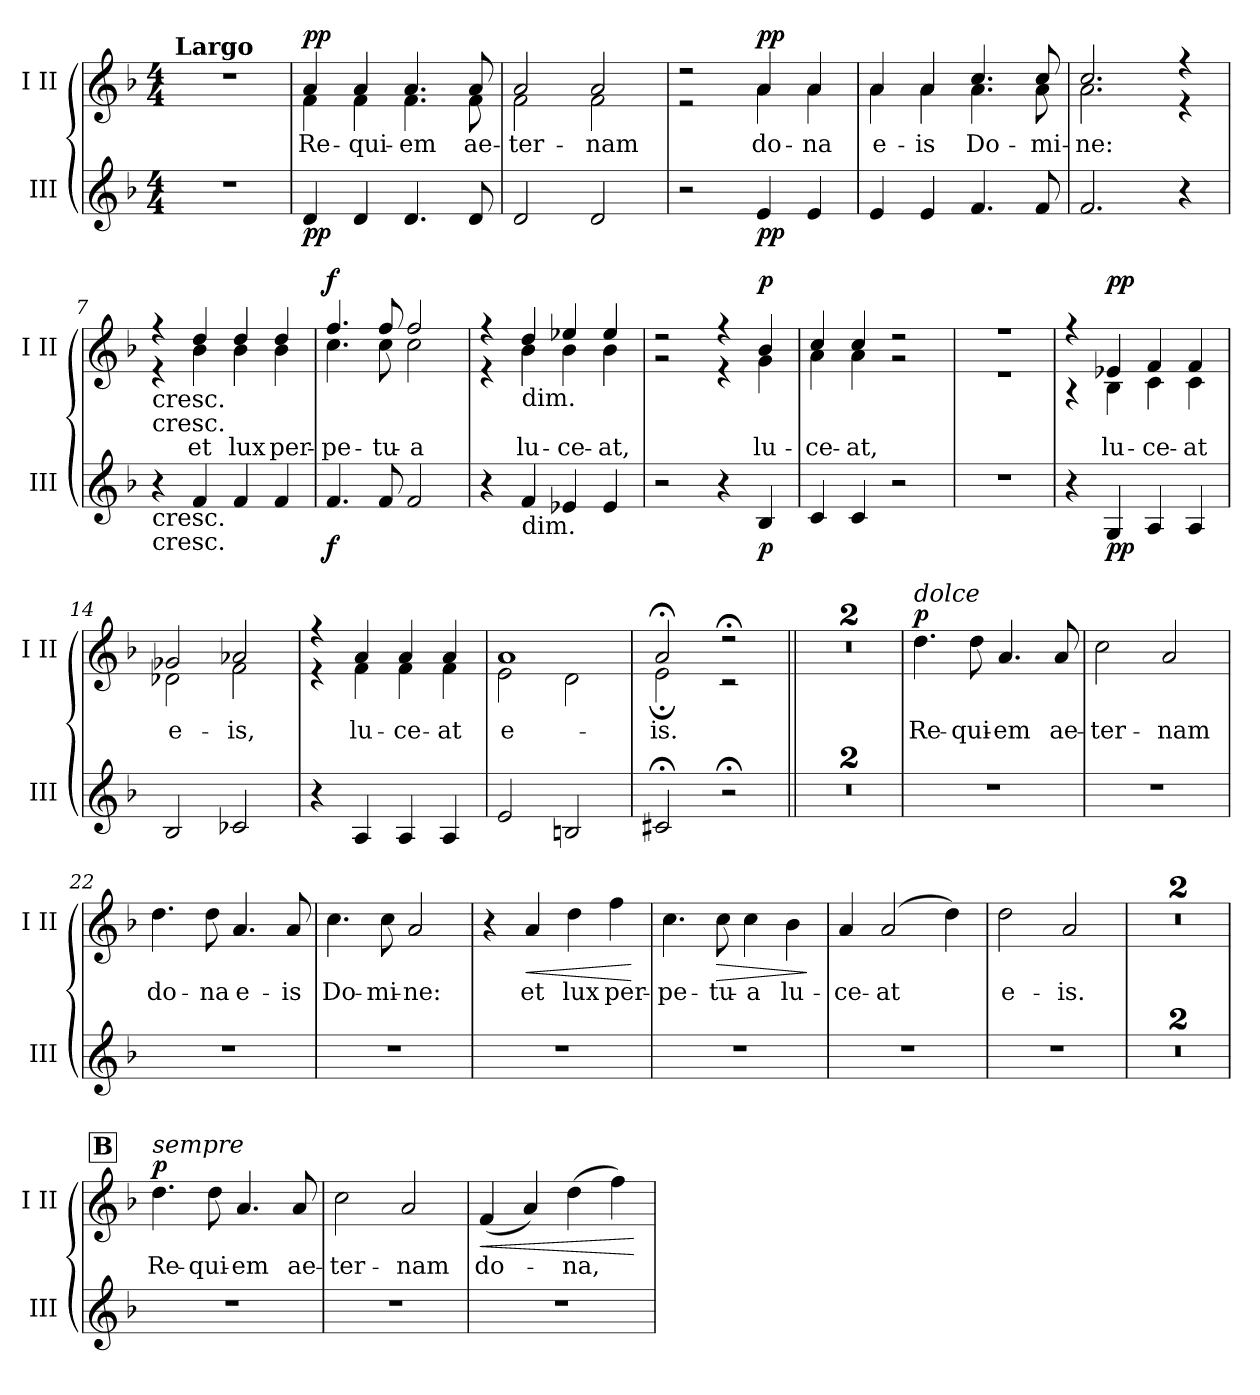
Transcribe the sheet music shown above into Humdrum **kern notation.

**kern	**dynam	**kern	**text	**dynam
*part2	*part2	*part1	*part1	*part1
*staff2	*staff2	*staff1	*staff1	*staff1
*I"III	*	*I"I II	*	*
*I'III	*	*I'I II	*	*
*clefG2	*	*clefG2	*	*
*k[b-]	*	*k[b-]	*	*
*M4/4	*	*M4/4	*	*
=1	=1	=1	=1	=1
!	!	!LO:TX:a:B:t=Largo	!	!
1r	.	1r	.	.
=2	=2	=2	=2	=2
!	!LO:DY:b	!	!LO:LY:b	!LO:DY:b
*	*	*^	*	*
4d/	pp	4a/	4f\	Re-	pp
!	!	!	!	!LO:LY:b	!
4d/	.	4a/	4f\	-qui-	.
!	!	!	!	!LO:LY:b	!
4.d/	.	4.a/	4.f\	-em	.
!	!	!	!	!LO:LY:b	!
8d/	.	8a/	8f\	ae-	.
=3	=3	=3	=3	=3	=3
!	!	!	!	!LO:LY:b	!
2d/	.	2a/	2f\	-ter-	.
!	!	!	!	!LO:LY:b	!
2d/	.	2a/	2f\	-nam	.
=4	=4	=4	=4	=4	=4
2r	.	2r	2r	.	.
!	!LO:DY:b	!	!	!LO:LY:b	!LO:DY:b
4e/	pp	4a/	4a\	do-	pp
!	!	!	!	!LO:LY:b	!
4e/	.	4a/	4a\	-na	.
=5	=5	=5	=5	=5	=5
!	!	!	!	!LO:LY:b	!
4e/	.	4a/	4a\	e-	.
!	!	!	!	!LO:LY:b	!
4e/	.	4a/	4a\	-is	.
!	!	!	!	!LO:LY:b	!
4.f/	.	4.cc/	4.a\	Do-	.
!	!	!	!	!LO:LY:b	!
8f/	.	8cc/	8a\	-mi-	.
=6	=6	=6	=6	=6	=6
!	!	!	!	!LO:LY:b	!
2.f/	.	2.cc/	2.a\	-ne:	.
4r	.	4r	4r	.	.
=7	=7	=7	=7	=7	=7
!	!	!LO:TX:b:t=cresc.	!	!	!
!	!	!LO:TX:b:t=cresc.	!	!	!
!LO:TX:b:t=cresc.	!	!	!	!	!
!LO:TX:b:t=cresc.	!	!	!	!	!
4r	.	4r	4r	.	.
!	!	!	!	!LO:LY:b	!
4f/	.	4dd/	4b-\	et	.
!	!	!	!	!LO:LY:b	!
4f/	.	4dd/	4b-\	lux	.
!	!	!	!	!LO:LY:b	!
4f/	.	4dd/	4b-\	per-	.
!!LO:LB:g=z	!!
=8	=8	=8	=8	=8	=8
!	!LO:DY:b	!	!	!LO:LY:b	!LO:DY:b
4.f/	f	4.ff/	4.cc\	-pe-	f
!	!	!	!	!LO:LY:b	!
8f/	.	8ff/	8cc\	-tu-	.
!	!	!	!	!LO:LY:b	!
2f/	.	2ff/	2cc\	-a	.
=9	=9	=9	=9	=9	=9
4r	.	4r	4r	.	.
!	!	!LO:TX:b:t=dim.	!	!	!
!LO:TX:b:t=dim.	!	!	!	!	!
!	!	!	!	!LO:LY:b	!
4f/	.	4dd/	4b-\	lu-	.
!	!	!	!	!LO:LY:b	!
4e-X/	.	4ee-X/	4b-\	-ce-	.
!	!	!	!	!LO:LY:b	!
4e-/	.	4ee-/	4b-\	-at,	.
=10	=10	=10	=10	=10	=10
2r	.	2r	2r	.	.
4r	.	4r	4r	.	.
!	!LO:DY:b	!	!	!LO:LY:b	!LO:DY:b
4B-/	p	4b-/	4g\	lu-	p
=11	=11	=11	=11	=11	=11
!	!	!	!	!LO:LY:b	!
4c/	.	4cc/	4a\	-ce-	.
!	!	!	!	!LO:LY:b	!
4c/	.	4cc/	4a\	-at,	.
2r	.	2r	2r	.	.
=12	=12	=12	=12	=12	=12
1r	.	1r	1r	.	.
=13	=13	=13	=13	=13	=13
4r	.	4r	4r	.	.
!	!LO:DY:b	!	!	!LO:LY:b	!LO:DY:b
4G/	pp	4e-X/	4B-\	lu-	pp
!	!	!	!	!LO:LY:b	!
4A/	.	4f/	4c\	-ce-	.
!	!	!	!	!LO:LY:b	!
4A/	.	4f/	4c\	-at	.
=14	=14	=14	=14	=14	=14
!	!	!	!	!LO:LY:b	!
2B-/	.	2g-X/	2d-X\	e-	.
!	!	!	!	!LO:LY:b	!
2c-X/	.	2a-X/	2f\	-is,	.
!!LO:LB:g=z	!!
=15	=15	=15	=15	=15	=15
4r	.	4r	4r	.	.
!	!	!	!	!LO:LY:b	!
4A/	.	4a/	4f\	lu-	.
!	!	!	!	!LO:LY:b	!
4A/	.	4a/	4f\	-ce-	.
!	!	!	!	!LO:LY:b	!
4A/	.	4a/	4f\	-at	.
=16	=16	=16	=16	=16	=16
!	!	!	!	!LO:LY:b	!
2e/	.	1a	2e\	e-	.
2Bn/	.	.	2d\	.	.
=17	=17	=17	=17	=17	=17
!	!	!	!	!LO:LY:b	!
2c#X;</	.	2a;</	2e;\	-is.	.
2r;<	.	2r;<	2r	.	.
*	*	*v	*v	*	*
=18||	=18||	=18||	=18||	=18||
1r	.	1r	.	.
=19	=19	=19	=19	=19
1r	.	1r	.	.
=20	=20	=20	=20	=20
!	!	!LO:TX:a:i:t=dolce	!	!
!	!	!	!LO:LY:b	!LO:DY:b
1r	.	4.dd\	Re-	p
!	!	!	!LO:LY:b	!
.	.	8dd\	-qui-	.
!	!	!	!LO:LY:b	!
.	.	4.a/	-em	.
!	!	!	!LO:LY:b	!
.	.	8a/	ae-	.
=21	=21	=21	=21	=21
!	!	!	!LO:LY:b	!
1r	.	2cc\	-ter-	.
!	!	!	!LO:LY:b	!
.	.	2a/	-nam	.
=22	=22	=22	=22	=22
!	!	!	!LO:LY:b	!
1r	.	4.dd\	do-	.
!	!	!	!LO:LY:b	!
.	.	8dd\	-na	.
!	!	!	!LO:LY:b	!
.	.	4.a/	e-	.
!	!	!	!LO:LY:b	!
.	.	8a/	-is	.
!!LO:LB:g=z
=23	=23	=23	=23	=23
!	!	!	!LO:LY:b	!
1r	.	4.cc\	Do-	.
!	!	!	!LO:LY:b	!
.	.	8cc\	-mi-	.
!	!	!	!LO:LY:b	!
.	.	2a/	-ne:	.
=24	=24	=24	=24	=24
1r	.	4r	.	.
!	!	!	!LO:LY:b	!LO:HP:b
.	.	4a/	et	<
!	!	!	!LO:LY:b	!
.	.	4dd\	lux	.
!	!	!	!LO:LY:b	!
.	.	4ff\	per-	.
.	.	.	.	[
=25	=25	=25	=25	=25
!	!	!	!LO:LY:b	!
1r	.	4.cc\	-pe-	.
!	!	!	!LO:LY:b	!LO:HP:b
.	.	8cc\	-tu-	>
!	!	!	!LO:LY:b	!
.	.	4cc\	-a	.
!	!	!	!LO:LY:b	!
.	.	4b-\	lu-	.
.	.	.	.	]
=26	=26	=26	=26	=26
!	!	!	!LO:LY:b	!
1r	.	4a/	-ce-	.
!	!	!	!LO:LY:b	!
.	.	(>2a/	-at	.
.	.	4dd\)	.	.
=27	=27	=27	=27	=27
!	!	!	!LO:LY:b	!
1r	.	2dd\	e-	.
!	!	!	!LO:LY:b	!
.	.	2a/	-is.	.
=28	=28	=28	=28	=28
1r	.	1r	.	.
=29	=29	=29	=29	=29
1r	.	1r	.	.
!!LO:LB:g=z
!!LO:REH:place=s1:a:B:fs=14:t=B
=30	=30	=30	=30	=30
!	!	!LO:TX:a:i:t=sempre	!	!
!	!	!	!LO:LY:b	!LO:DY:b
1r	.	4.dd\	Re-	p
!	!	!	!LO:LY:b	!
.	.	8dd\	-qui-	.
!	!	!	!LO:LY:b	!
.	.	4.a/	-em	.
!	!	!	!LO:LY:b	!
.	.	8a/	ae-	.
=31	=31	=31	=31	=31
!	!	!	!LO:LY:b	!
1r	.	2cc\	-ter-	.
!	!	!	!LO:LY:b	!
.	.	2a/	-nam	.
=32	=32	=32	=32	=32
!	!	!	!LO:LY:b	!LO:HP:b
1r	.	(<4f/	do-	<
.	.	4a/)	.	.
!	!	!	!LO:LY:b	!
.	.	(>4dd\	-na,	.
.	.	4ff\)	.	.
.	.	.	.	[
=	=	=	=	=
*-	*-	*-	*-	*-
